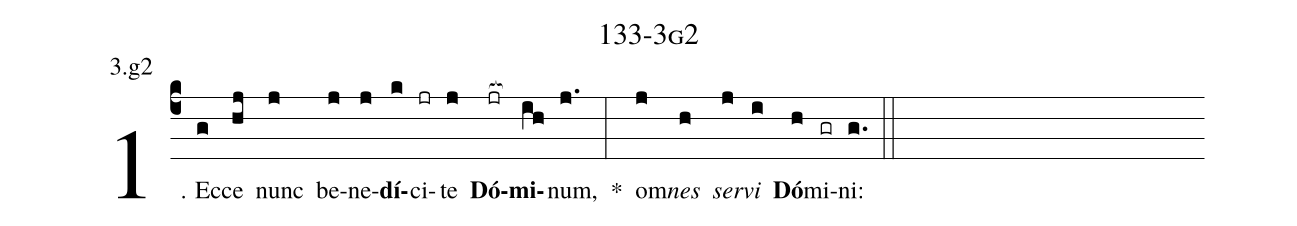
name: 133-3g2;
annotation: 3.g2;
%%
(c4)1. Ec(g)ce(hj) nunc(j) be(j)ne(j)<b>dí</b>(k)ci(jr)te(j) <b>Dó</b>(jr[ocb:1{])<b>mi</b>(ih[ocb:0}])num,(j.) *(:) om(j)<i>nes</i>(h) <i>ser</i>(j)<i>vi</i>(i) <b>Dó</b>(h)mi(gr)ni:(g.) (::)
